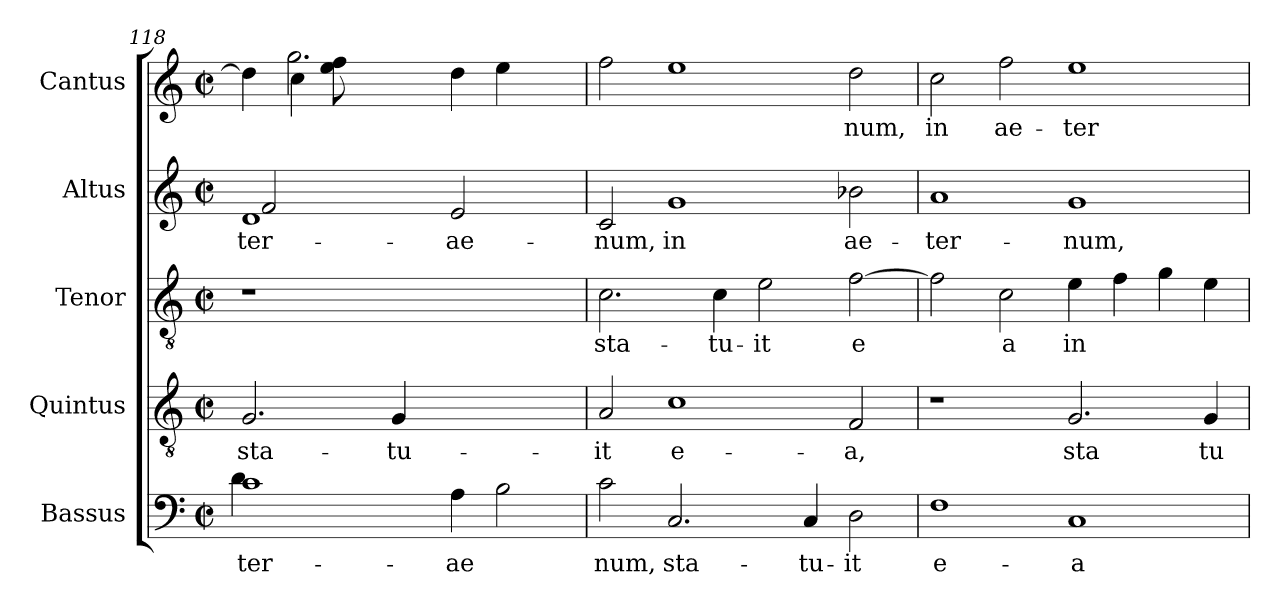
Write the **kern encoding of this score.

**kern	**text	**kern	**text	**kern	**text	**kern	**text	**kern	**text
*part5	*part5	*part4	*part4	*part3	*part3	*part2	*part2	*part1	*part1
*staff5	*staff5	*staff4	*staff4	*staff3	*staff3	*staff2	*staff2	*staff1	*staff1
*I"Bassus	*	*I"Quintus	*	*I"Tenor	*	*I"Altus	*	*I"Cantus	*
*clefF4	*	*clefGv2	*	*clefGv2	*	*clefG2	*	*clefG2	*
*k[]	*	*k[]	*	*k[]	*	*k[]	*	*k[]	*
*C:	*	*C:	*	*C:	*	*C:	*	*C:	*
*M2/2	*	*M2/2	*	*M2/2	*	*M2/2	*	*M2/2	*
*met(c|)	*	*met(c|)	*	*met(c|)	*	*met(c|)	*	*met(c|)	*
=118	=118	=118	=118	=118	=118	=118	=118	=118	=118
*^	*	*	*	*	*	*	*	*	*
!	!	!LO:LY:b:cj	!	!LO:LY:b:cj	!	!	!	!LO:LY:b:cj	!	!LO:LY:b:cj
*	*	*	*	*	*	*	*^	*	*^	*
1c	4d\	ter-	2.G/	sta-	1r	.	1d	2f/	ter-	4dd\]	4ryy	.
!	!	!	!	!	!	!	!	!	!	!	!	!LO:LY:b:cj
.	1.ryy	.	.	.	.	.	.	.	.	2.gg\	4cc\	.
!	!	!	!	!	!	!	!	!	!	!	!	!LO:LY:b:cj
.	.	.	.	.	.	.	.	4ryy	.	.	8ff\ 8ee\	.
.	.	.	.	.	.	.	.	.	.	.	4ryy	.
!	!	!	!	!LO:LY:b:cj	!	!	!	!	!	!	!	!
.	.	.	4G/	-tu-	.	.	.	1ryy	.	.	.	.
.	.	.	.	.	.	.	.	.	.	.	2..ryy	.
!	!	!LO:LY:b:cj	!	!	!	!	!	!	!LO:LY:b:cj	!	!	!
4A\	.	-ae-	2.ryy	.	2.ryy	.	2e/	.	-ae-	4dd\	.	.
!	!	!LO:LY:b:cj	!	!	!	!	!	!	!	!	!	!LO:LY:b:cj
2B\	.	--	.	.	.	.	.	.	.	4ee\	.	.
.	.	.	.	.	.	.	4ryy	.	.	4ryy	.	.
*	*	*	*	*	*	*	*v	*v	*	*	*	*
*v	*v	*	*	*	*	*	*	*	*v	*v	*
=119	=119	=119	=119	=119	=119	=119	=119	=119	=119
!	!LO:LY:b:cj	!	!LO:LY:b:cj	!	!LO:LY:b:cj	!	!LO:LY:b:cj	!	!LO:LY:b:cj
2c\	-num,	2A/	-it	2.c\	sta-	2c/	-num,	2ff\	.
!	!LO:LY:b:cj	!	!LO:LY:b:cj	!	!	!	!LO:LY:b:cj	!	!LO:LY:b:cj
2.C/	sta-	1c	e-	.	.	1g	in	1ee	.
!	!	!	!	!	!LO:LY:b:cj	!	!	!	!
.	.	.	.	4c\	-tu-	.	.	.	.
!	!	!	!	!	!LO:LY:b:cj	!	!	!	!
.	.	.	.	2e\	-it	.	.	.	.
!	!LO:LY:b:cj	!	!	!	!	!	!	!	!
4C/	-tu-	.	.	.	.	.	.	.	.
!	!LO:LY:b:cj	!	!LO:LY:b:cj	!	!LO:LY:b:cj	!	!LO:LY:b:cj	!	!LO:LY:b:cj
2D\	-it	2F/	-a,	[<2f\	e-	2b-X\	ae-	2dd\	num,
!!LO:PB:g=z
=120	=120	=120	=120	=120	=120	=120	=120	=120	=120
!	!LO:LY:b:cj	!	!	!	!LO:LY:b:cj	!	!LO:LY:b:cj	!	!LO:LY:b:cj
1F	e-	1r	.	2f\]	--	1a	-ter-	2cc\	in
!	!	!	!	!	!LO:LY:b:cj	!	!	!	!LO:LY:b:cj
.	.	.	.	2c\	-a	.	.	2ff\	ae-
!	!LO:LY:b:cj	!	!LO:LY:b:cj	!	!LO:LY:b:cj	!	!LO:LY:b:cj	!	!LO:LY:b:cj
1C	-a	2.G/	sta	4e\	in	1g	-num,	1ee	-ter-
!	!	!	!	!	!LO:LY:b:cj	!	!	!	!
.	.	.	.	4f\	.	.	.	.	.
!	!	!	!	!	!LO:LY:b:cj	!	!	!	!
.	.	.	.	4g\	.	.	.	.	.
!	!	!	!LO:LY:b:cj	!	!LO:LY:b:cj	!	!	!	!
.	.	4G/	tu	4e\	.	.	.	.	.
=	=	=	=	=	=	=	=	=	=
*-	*-	*-	*-	*-	*-	*-	*-	*-	*-
